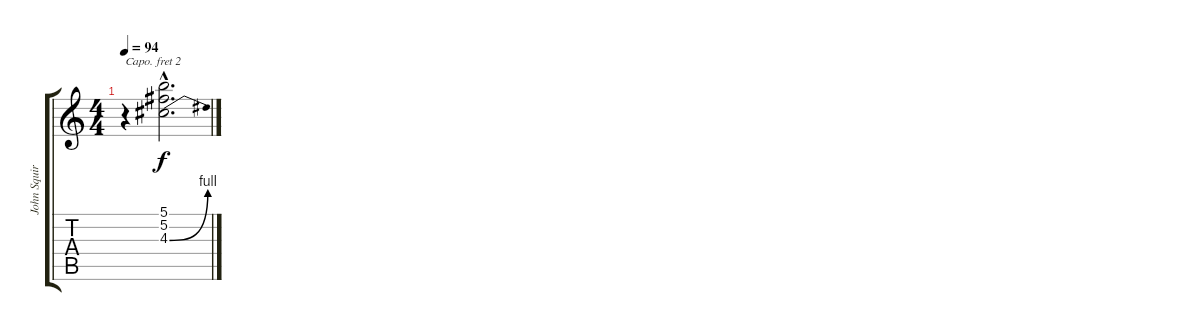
\track ("John Squire (Guitar)" "John Squir") {instrument distortionguitar}
\staff {score tabs}
\capo 2
\tuning (E4 B3 G3 D3 A2 E2) {hide}
\ts (4 4)
\tempo 94
\clef g2
\ks c
r.4{dy f} (5.1{hac} 5.2{hac} 4.3{be (bend 0 0 60 4) hac}).2{d}
